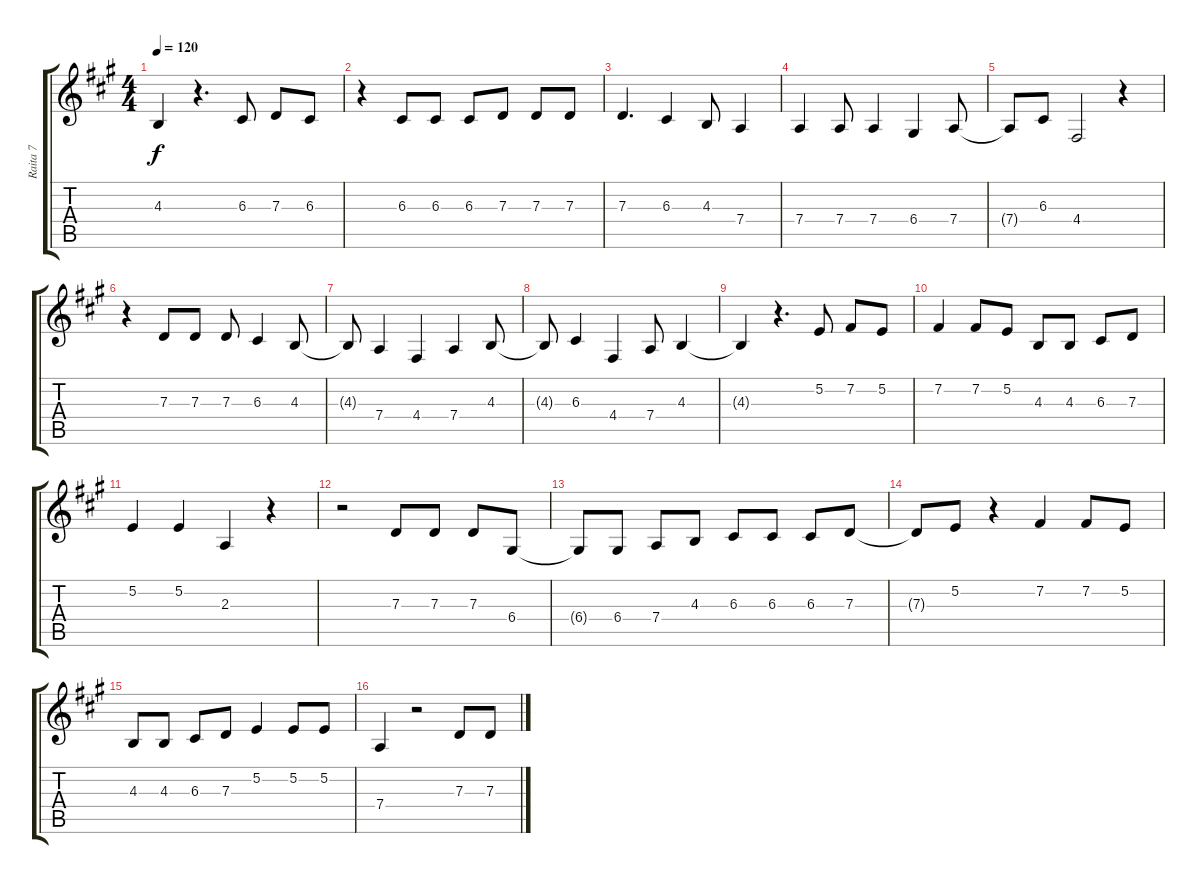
\track ("Raita 7" "Raita 7") {instrument lead1square}
\staff {score tabs}
\tuning (E4 B3 G3 D3 A2 E2) {hide}
\ts (4 4)
\tempo 120
\clef g2
\ks f#minor
4.3{t}.4{dy f} r.4{d} 6.3.8 7.3.8 6.3.8 |
r.4 6.3.8 6.3.8 6.3.8 7.3.8 7.3.8 7.3.8 |
7.3.4{d} 6.3.4 4.3.8 7.4.4 |
7.4.4 7.4.8 7.4.4 6.4.4 7.4.8 |
7.4{t}.8 6.3.8 4.4.2 r.4 |
r.4 7.3.8 7.3.8 7.3.8 6.3.4 4.3.8 |
4.3{t}.8 7.4.4 4.4.4 7.4.4 4.3.8 |
4.3{t}.8 6.3.4 4.4.4 7.4.8 4.3.4 |
4.3{t}.4 r.4{d} 5.2.8 7.2.8 5.2.8 |
7.2.4 7.2.8 5.2.8 4.3.8 4.3.8 6.3.8 7.3.8 |
5.2.4 5.2.4 2.3.4 r.4 |
r.2 7.3.8 7.3.8 7.3.8 6.4.8 |
6.4{t}.8 6.4.8 7.4.8 4.3.8 6.3.8 6.3.8 6.3.8 7.3.8 |
7.3{t}.8 5.2.8 r.4 7.2.4 7.2.8 5.2.8 |
4.3.8 4.3.8 6.3.8 7.3.8 5.2.4 5.2.8 5.2.8 |
7.4.4 r.2 7.3.8 7.3.8
